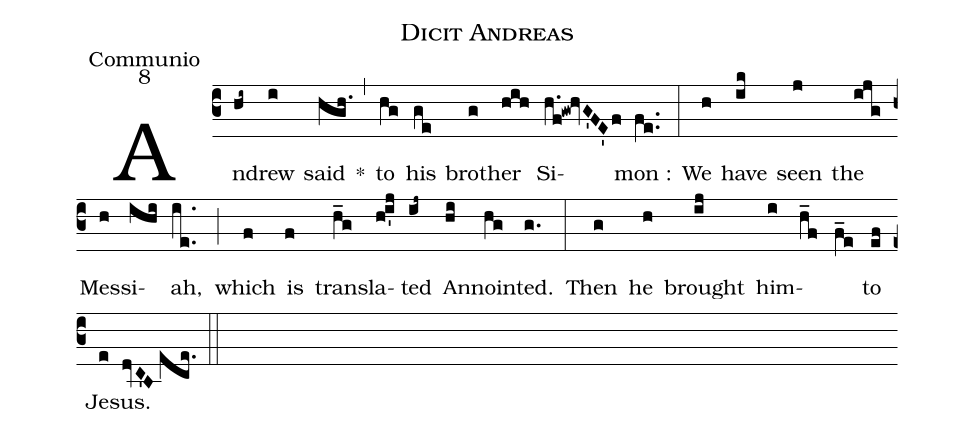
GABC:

name:Dicit Andreas;
office-part:Communio;
mode:8;
%%
(c3) An(hi~)drew(i) said(hgh.) *(,) to(hg) his(ge) bro(g)ther(hih) Si(h.f!gw!hvG'FE'f)mon :(fe..) (:) We(h) have(ik) seen(j) the(ijg) Mes(h)si(ihi)ah,(ie..) (;) which(f) is(f) trans(h_g)la(hi'j)ted(ij~) An(hi)noin(hg)ted.(g.) (:) Then(g) he(h) brought(ij) him(i)(h_f)(f_e) to(ef) Je(e)sus.(dv[ll:1]/C'B//ece.) (::)
